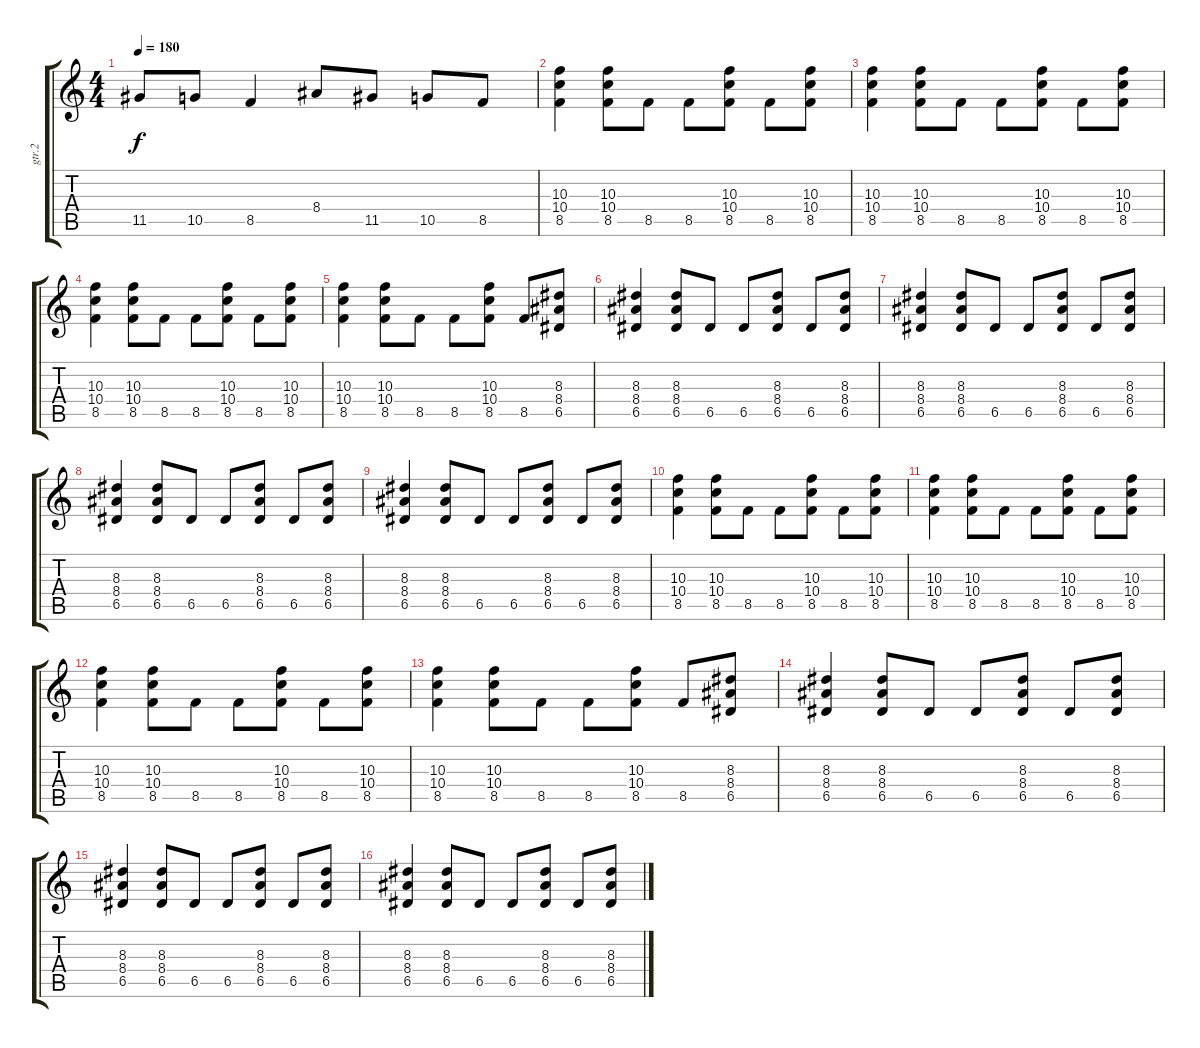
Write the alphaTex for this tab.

\track ("gtr.2" "gtr.2") {instrument overdrivenguitar}
\staff {score tabs}
\tuning (E4 B3 G3 D3 A2 E2) {hide}
\ts (4 4)
\tempo 180
\clef g2
\ks c
11.5.8{dy f} 10.5.8 8.5.4 8.4.8 11.5.8 10.5.8 8.5.8 |
(10.3 10.4 8.5).4 (10.3 10.4 8.5).8 8.5.8 8.5.8 (10.3 10.4 8.5).8 8.5.8 (10.3 10.4 8.5).8 |
(10.3 10.4 8.5).4 (10.3 10.4 8.5).8 8.5.8 8.5.8 (10.3 10.4 8.5).8 8.5.8 (10.3 10.4 8.5).8 |
(10.3 10.4 8.5).4 (10.3 10.4 8.5).8 8.5.8 8.5.8 (10.3 10.4 8.5).8 8.5.8 (10.3 10.4 8.5).8 |
(10.3 10.4 8.5).4 (10.3 10.4 8.5).8 8.5.8 8.5.8 (10.3 10.4 8.5).8 8.5.8 (8.3 8.4 6.5).8 |
(8.3 8.4 6.5).4 (8.3 8.4 6.5).8 6.5.8 6.5.8 (8.3 8.4 6.5).8 6.5.8 (8.3 8.4 6.5).8 |
(8.3 8.4 6.5).4 (8.3 8.4 6.5).8 6.5.8 6.5.8 (8.3 8.4 6.5).8 6.5.8 (8.3 8.4 6.5).8 |
(8.3 8.4 6.5).4 (8.3 8.4 6.5).8 6.5.8 6.5.8 (8.3 8.4 6.5).8 6.5.8 (8.3 8.4 6.5).8 |
(8.3 8.4 6.5).4 (8.3 8.4 6.5).8 6.5.8 6.5.8 (8.3 8.4 6.5).8 6.5.8 (8.3 8.4 6.5).8 |
(10.3 10.4 8.5).4 (10.3 10.4 8.5).8 8.5.8 8.5.8 (10.3 10.4 8.5).8 8.5.8 (10.3 10.4 8.5).8 |
(10.3 10.4 8.5).4 (10.3 10.4 8.5).8 8.5.8 8.5.8 (10.3 10.4 8.5).8 8.5.8 (10.3 10.4 8.5).8 |
(10.3 10.4 8.5).4 (10.3 10.4 8.5).8 8.5.8 8.5.8 (10.3 10.4 8.5).8 8.5.8 (10.3 10.4 8.5).8 |
(10.3 10.4 8.5).4 (10.3 10.4 8.5).8 8.5.8 8.5.8 (10.3 10.4 8.5).8 8.5.8 (8.3 8.4 6.5).8 |
(8.3 8.4 6.5).4 (8.3 8.4 6.5).8 6.5.8 6.5.8 (8.3 8.4 6.5).8 6.5.8 (8.3 8.4 6.5).8 |
(8.3 8.4 6.5).4 (8.3 8.4 6.5).8 6.5.8 6.5.8 (8.3 8.4 6.5).8 6.5.8 (8.3 8.4 6.5).8 |
(8.3 8.4 6.5).4 (8.3 8.4 6.5).8 6.5.8 6.5.8 (8.3 8.4 6.5).8 6.5.8 (8.3 8.4 6.5).8
